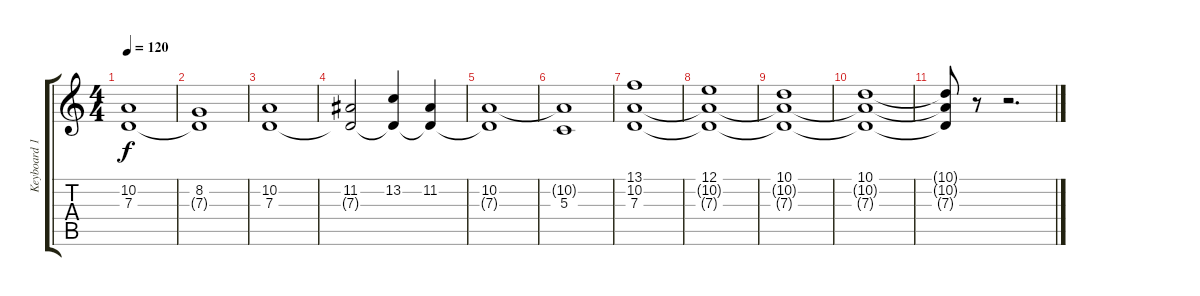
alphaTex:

\track ("Keyboard 1" "Keyboard 1") {instrument choiraahs}
\staff {score tabs}
\tuning (E4 B3 G3 D3 A2 D2) {hide}
\ts (4 4)
\tempo 120
\clef g2
\ks c
(10.2{t} 7.3{t}).1{dy f} |
(8.2 7.3{t}).1 |
(10.2 7.3).1 |
(11.2 7.3{t}).2 (13.2 7.3{t}).4 (11.2 7.3{t}).4 |
(10.2 7.3{t}).1 |
(10.2{t} 5.3).1 |
(13.1 10.2 7.3).1 |
(12.1 10.2{t} 7.3{t}).1 |
(10.1 10.2{t} 7.3{t}).1 |
(10.1 10.2{t} 7.3{t}).1 |
(10.1{t} 10.2{t} 7.3{t}).8 r.8 r.2{d}
